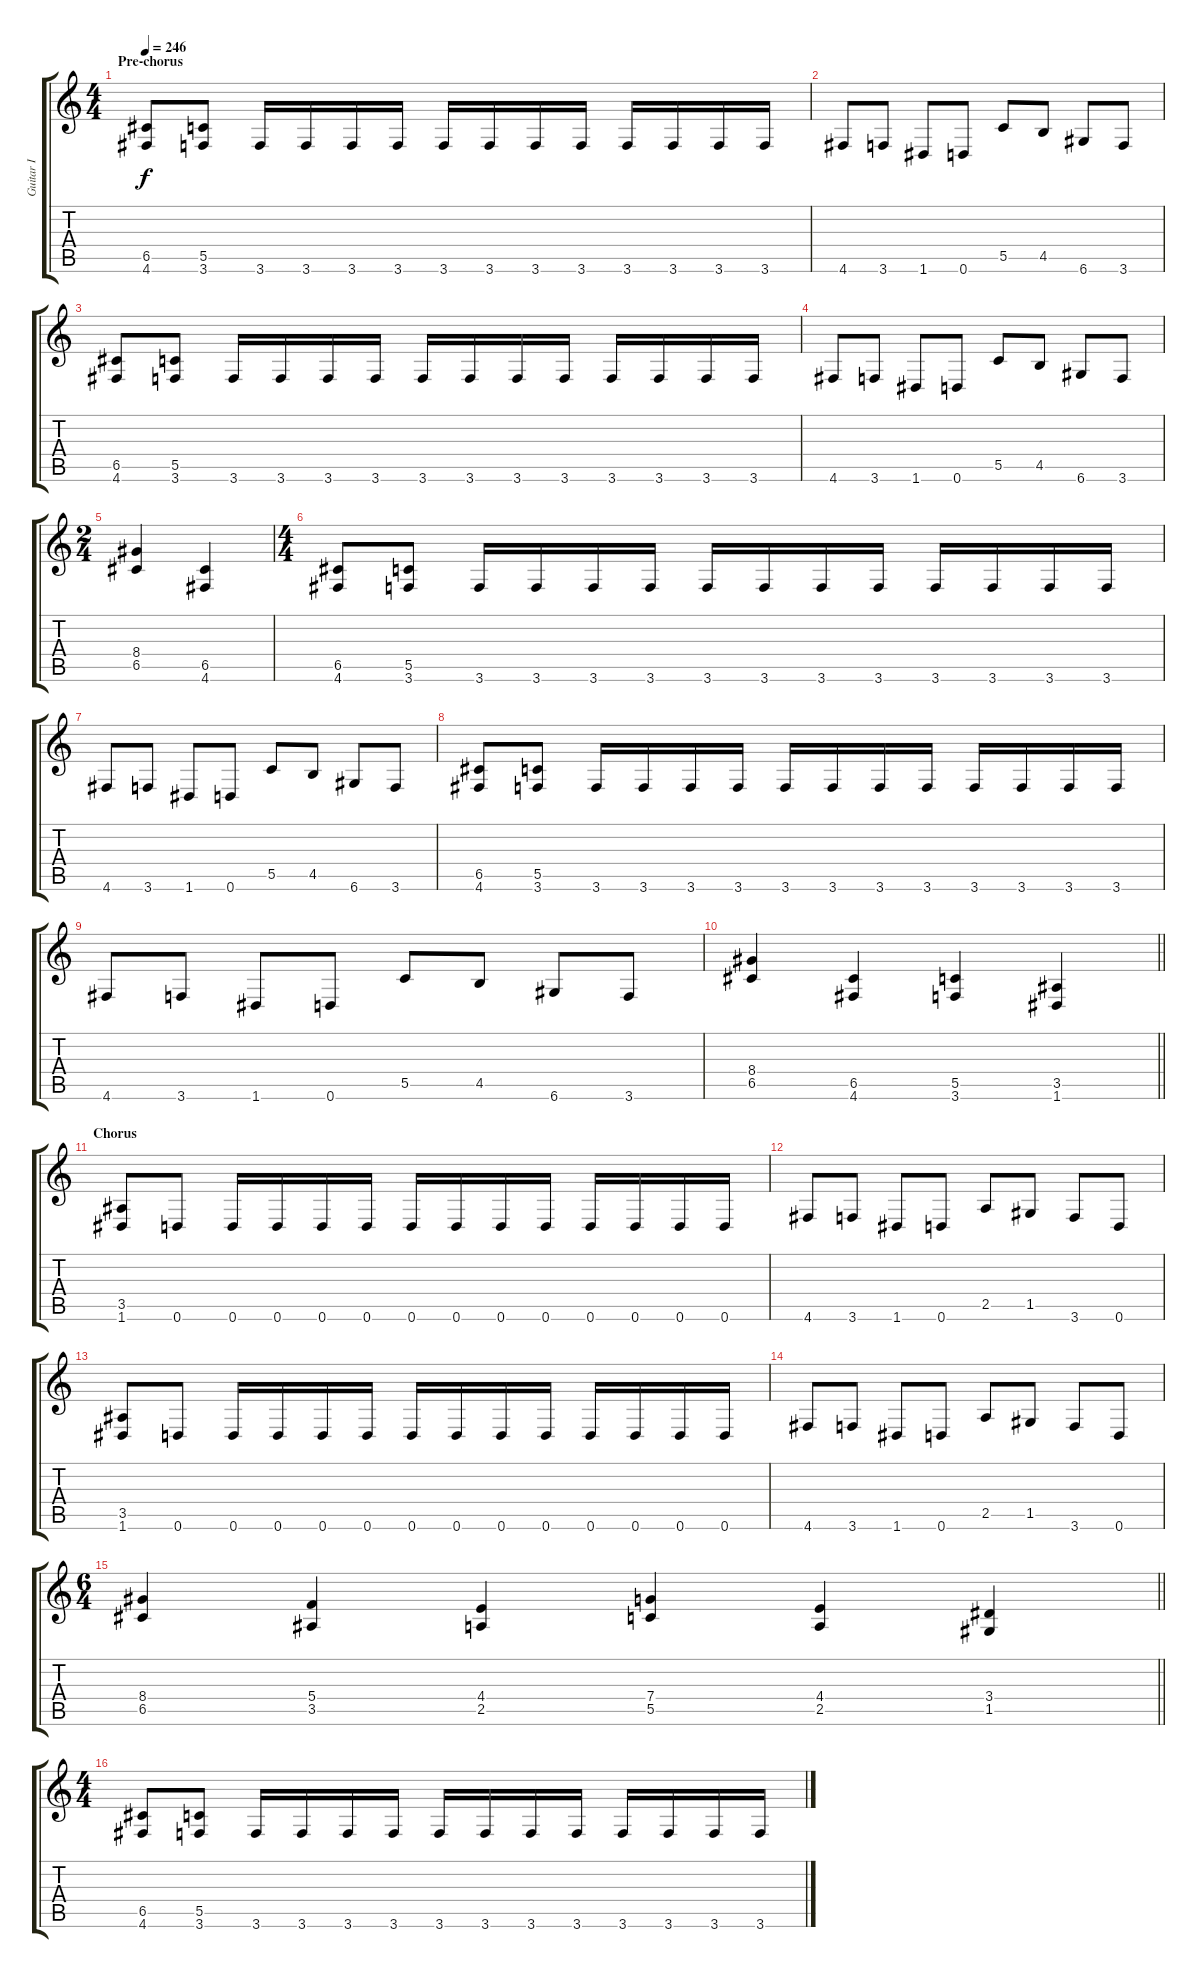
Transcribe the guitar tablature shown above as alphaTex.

\track ("Guitar I" "Guitar I") {instrument distortionguitar}
\staff {score tabs}
\tuning (D4 A3 F3 C3 G2 D2) {hide}
\ts (4 4)
\section ("" "Pre-chorus")
\tempo 246
\clef g2
\ks c
(6.5 4.6).8{dy f} (5.5 3.6).8 3.6.16 3.6.16 3.6.16 3.6.16 3.6.16 3.6.16 3.6.16 3.6.16 3.6.16 3.6.16 3.6.16 3.6.16 |
4.6.8 3.6.8 1.6.8 0.6.8 5.5.8 4.5.8 6.6.8 3.6.8 |
(6.5 4.6).8 (5.5 3.6).8 3.6.16 3.6.16 3.6.16 3.6.16 3.6.16 3.6.16 3.6.16 3.6.16 3.6.16 3.6.16 3.6.16 3.6.16 |
4.6.8 3.6.8 1.6.8 0.6.8 5.5.8 4.5.8 6.6.8 3.6.8 |
\ts (2 4)
(8.4 6.5).4 (6.5 4.6).4 |
\ts (4 4)
(6.5 4.6).8 (5.5 3.6).8 3.6.16 3.6.16 3.6.16 3.6.16 3.6.16 3.6.16 3.6.16 3.6.16 3.6.16 3.6.16 3.6.16 3.6.16 |
4.6.8 3.6.8 1.6.8 0.6.8 5.5.8 4.5.8 6.6.8 3.6.8 |
(6.5 4.6).8 (5.5 3.6).8 3.6.16 3.6.16 3.6.16 3.6.16 3.6.16 3.6.16 3.6.16 3.6.16 3.6.16 3.6.16 3.6.16 3.6.16 |
4.6.8 3.6.8 1.6.8 0.6.8 5.5.8 4.5.8 6.6.8 3.6.8 |
\barLineRight lightlight
(8.4 6.5).4 (6.5 4.6).4 (5.5 3.6).4 (3.5 1.6).4 |
\section ("" "Chorus")
(3.5 1.6).8 0.6.8 0.6.16 0.6.16 0.6.16 0.6.16 0.6.16 0.6.16 0.6.16 0.6.16 0.6.16 0.6.16 0.6.16 0.6.16 |
4.6.8 3.6.8 1.6.8 0.6.8 2.5.8 1.5.8 3.6.8 0.6.8 |
(3.5 1.6).8 0.6.8 0.6.16 0.6.16 0.6.16 0.6.16 0.6.16 0.6.16 0.6.16 0.6.16 0.6.16 0.6.16 0.6.16 0.6.16 |
4.6.8 3.6.8 1.6.8 0.6.8 2.5.8 1.5.8 3.6.8 0.6.8 |
\ts (6 4)
\barLineRight lightlight
(8.4 6.5).4 (5.4 3.5).4 (4.4 2.5).4 (7.4 5.5).4 (4.4 2.5).4 (3.4 1.5).4 |
\ts (4 4)
\section ("" "")
(6.5 4.6).8 (5.5 3.6).8 3.6.16 3.6.16 3.6.16 3.6.16 3.6.16 3.6.16 3.6.16 3.6.16 3.6.16 3.6.16 3.6.16 3.6.16
